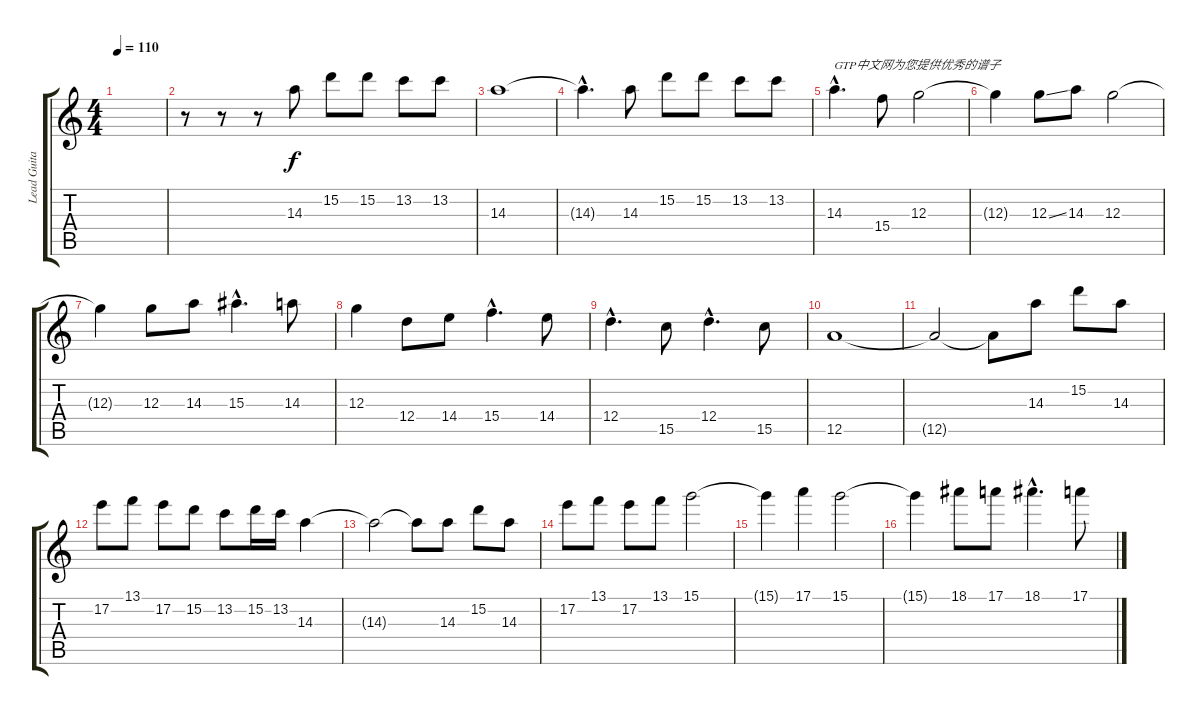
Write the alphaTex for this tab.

\track ("Lead Guitar Delay I" "Lead Guita") {instrument distortionguitar}
\staff {score tabs}
\tuning (E4 B3 G3 D3 A2 E2) {hide}
\ts (4 4)
\tempo 110
\clef g2
\ks c
|
r.8 r.8 r.8 14.3.8 15.2.8 15.2.8 13.2.8 13.2.8 |
14.3.1 |
14.3{hac t}.4{d} 14.3.8 15.2.8 15.2.8 13.2.8 13.2.8 |
14.3{hac}.4{d txt "GTP中文网为您提供优秀的谱子"} 15.4.8 12.3.2 |
12.3{t}.4 12.3{ss}.8 14.3.8 12.3.2 |
12.3{t}.4 12.3.8 14.3.8 15.3{hac}.4{d} 14.3.8 |
12.3.4 12.4.8 14.4.8 15.4{hac}.4{d} 14.4.8 |
12.4{hac}.4{d} 15.5.8 12.4{hac}.4{d} 15.5.8 |
12.5.1 |
12.5{t}.2 12.5{t}.8 14.3.8 15.2.8 14.3.8 |
17.2.8 13.1.8 17.2.8 15.2.8 13.2.8 15.2.16 13.2.16 14.3.4 |
14.3{t}.2 14.3{t}.8 14.3.8 15.2.8 14.3.8 |
17.2.8 13.1.8 17.2.8 13.1.8 15.1.2 |
15.1{t}.4 17.1.4 15.1.2 |
15.1{t}.4 18.1.8 17.1.8 18.1{hac}.4{d} 17.1.8
